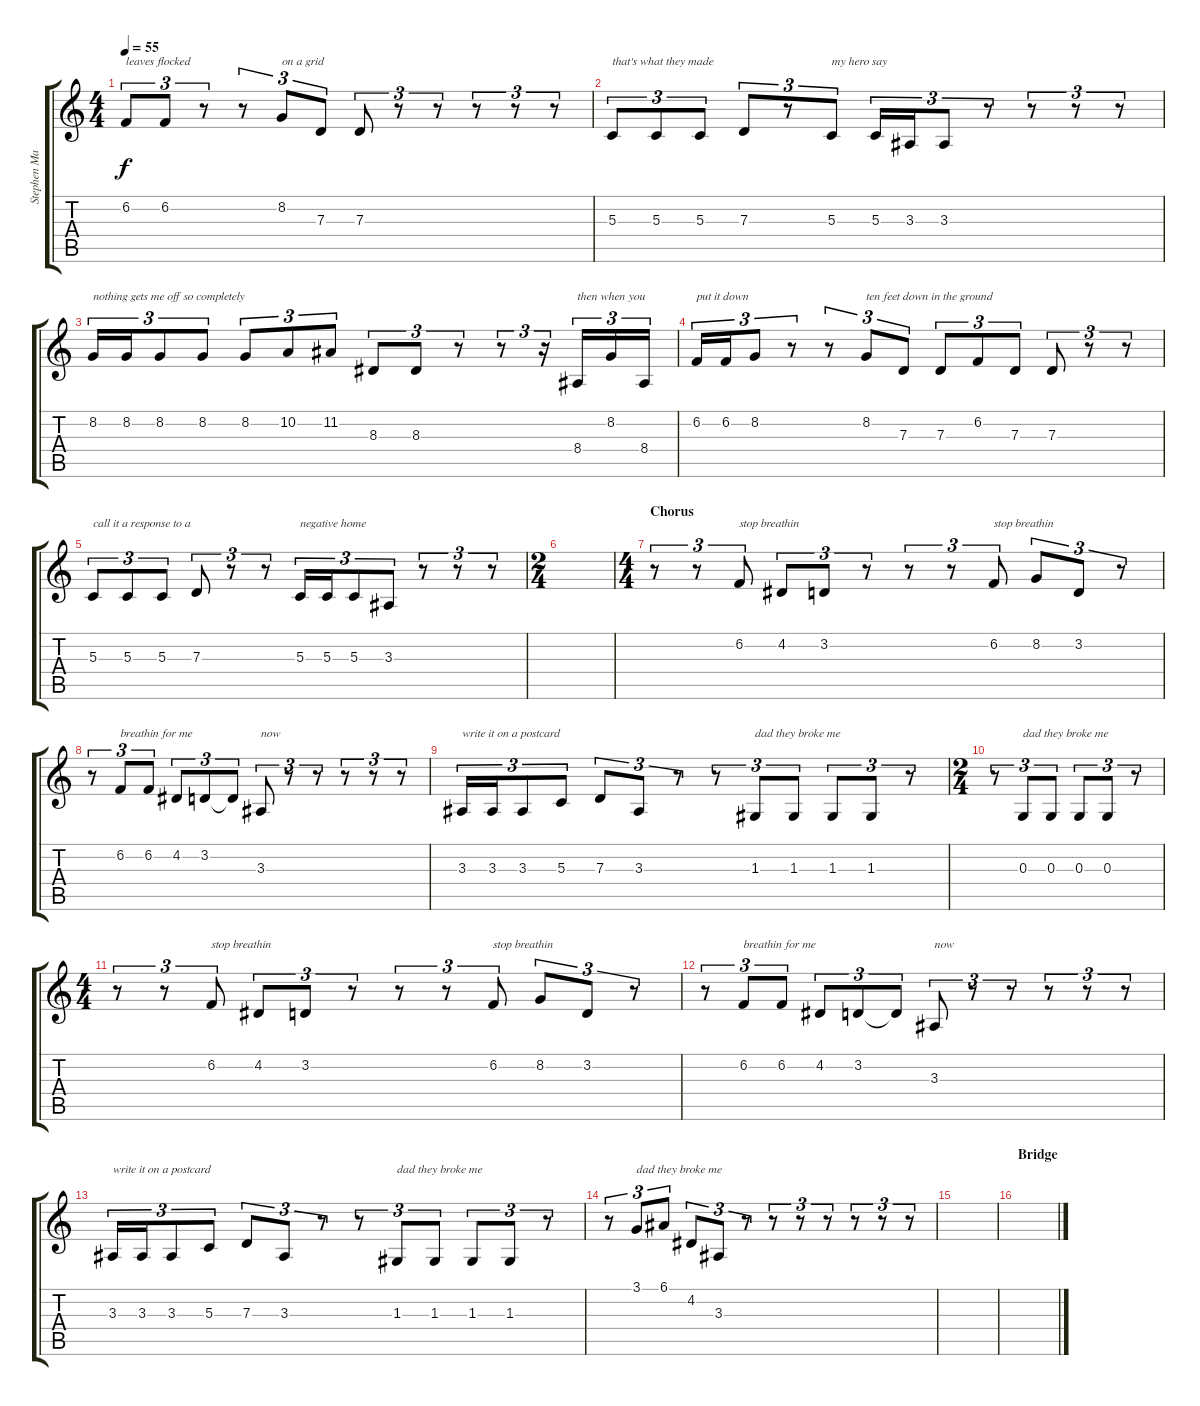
\track ("Stephen Malkmus" "Stephen Ma") {instrument acousticgrandpiano}
\staff {score tabs}
\tuning (E4 B3 G3 D3 A2 E2) {hide}
\ts (4 4)
\tempo 55
\clef g2
\ks c
6.2.8{tu (3 2) txt "leaves flocked" dy f} 6.2.8{tu (3 2)} r.8{tu (3 2)} r.8{tu (3 2)} 8.2.8{tu (3 2) txt "on a grid"} 7.3.8{tu (3 2)} 7.3.8{tu (3 2)} r.8{tu (3 2)} r.8{tu (3 2)} r.8{tu (3 2)} r.8{tu (3 2)} r.8{tu (3 2)} |
5.3.8{tu (3 2) txt "that's what they made"} 5.3.8{tu (3 2)} 5.3.8{tu (3 2)} 7.3.8{tu (3 2)} r.8{tu (3 2)} 5.3.8{tu (3 2) txt "my hero say"} 5.3.16{tu (3 2)} 3.3.16{tu (3 2)} 3.3.8{tu (3 2)} r.8{tu (3 2)} r.8{tu (3 2)} r.8{tu (3 2)} r.8{tu (3 2)} |
8.2.16{tu (3 2) txt "nothing gets me off so completely"} 8.2.16{tu (3 2)} 8.2.8{tu (3 2)} 8.2.8{tu (3 2)} 8.2.8{tu (3 2)} 10.2.8{tu (3 2)} 11.2.8{tu (3 2)} 8.3.8{tu (3 2)} 8.3.8{tu (3 2)} r.8{tu (3 2)} r.8{tu (3 2)} r.16{tu (3 2)} 8.4.16{tu (3 2) txt "then when you"} 8.2.16{tu (3 2)} 8.4.16{tu (3 2)} |
6.2.16{tu (3 2) txt "put it down"} 6.2.16{tu (3 2)} 8.2.8{tu (3 2)} r.8{tu (3 2)} r.8{tu (3 2)} 8.2.8{tu (3 2) txt "ten feet down in the ground"} 7.3.8{tu (3 2)} 7.3.8{tu (3 2)} 6.2.8{tu (3 2)} 7.3.8{tu (3 2)} 7.3.8{tu (3 2)} r.8{tu (3 2)} r.8{tu (3 2)} |
5.3.8{tu (3 2) txt "call it a response to a"} 5.3.8{tu (3 2)} 5.3.8{tu (3 2)} 7.3.8{tu (3 2)} r.8{tu (3 2)} r.8{tu (3 2)} 5.3.16{tu (3 2) txt "negative home"} 5.3.16{tu (3 2)} 5.3.8{tu (3 2)} 3.3.8{tu (3 2)} r.8{tu (3 2)} r.8{tu (3 2)} r.8{tu (3 2)} |
\ts (2 4)
|
\ts (4 4)
\section ("" "Chorus")
r.8{tu (3 2)} r.8{tu (3 2)} 6.2.8{tu (3 2) txt "stop breathin"} 4.2.8{tu (3 2)} 3.2.8{tu (3 2)} r.8{tu (3 2)} r.8{tu (3 2)} r.8{tu (3 2)} 6.2.8{tu (3 2) txt "stop breathin"} 8.2.8{tu (3 2)} 3.2.8{tu (3 2)} r.8{tu (3 2)} |
r.8{tu (3 2)} 6.2.8{tu (3 2) txt "breathin for me"} 6.2.8{tu (3 2)} 4.2.8{tu (3 2)} 3.2.8{tu (3 2)} 3.2{t}.8{tu (3 2)} 3.3.8{tu (3 2) txt "now"} r.8{tu (3 2)} r.8{tu (3 2)} r.8{tu (3 2)} r.8{tu (3 2)} r.8{tu (3 2)} |
3.3.16{tu (3 2) txt "write it on a postcard"} 3.3.16{tu (3 2)} 3.3.8{tu (3 2)} 5.3.8{tu (3 2)} 7.3.8{tu (3 2)} 3.3.8{tu (3 2)} r.8{tu (3 2)} r.8{tu (3 2)} 1.3.8{tu (3 2) txt "dad they broke me"} 1.3.8{tu (3 2)} 1.3.8{tu (3 2)} 1.3.8{tu (3 2)} r.8{tu (3 2)} |
\ts (2 4)
r.8{tu (3 2)} 0.3.8{tu (3 2) txt "dad they broke me"} 0.3.8{tu (3 2)} 0.3.8{tu (3 2)} 0.3.8{tu (3 2)} r.8{tu (3 2)} |
\ts (4 4)
r.8{tu (3 2)} r.8{tu (3 2)} 6.2.8{tu (3 2) txt "stop breathin"} 4.2.8{tu (3 2)} 3.2.8{tu (3 2)} r.8{tu (3 2)} r.8{tu (3 2)} r.8{tu (3 2)} 6.2.8{tu (3 2) txt "stop breathin"} 8.2.8{tu (3 2)} 3.2.8{tu (3 2)} r.8{tu (3 2)} |
r.8{tu (3 2)} 6.2.8{tu (3 2) txt "breathin for me"} 6.2.8{tu (3 2)} 4.2.8{tu (3 2)} 3.2.8{tu (3 2)} 3.2{t}.8{tu (3 2)} 3.3.8{tu (3 2) txt "now"} r.8{tu (3 2)} r.8{tu (3 2)} r.8{tu (3 2)} r.8{tu (3 2)} r.8{tu (3 2)} |
3.3.16{tu (3 2) txt "write it on a postcard"} 3.3.16{tu (3 2)} 3.3.8{tu (3 2)} 5.3.8{tu (3 2)} 7.3.8{tu (3 2)} 3.3.8{tu (3 2)} r.8{tu (3 2)} r.8{tu (3 2)} 1.3.8{tu (3 2) txt "dad they broke me"} 1.3.8{tu (3 2)} 1.3.8{tu (3 2)} 1.3.8{tu (3 2)} r.8{tu (3 2)} |
r.8{tu (3 2)} 3.1.8{tu (3 2) txt "dad they broke me"} 6.1.8{tu (3 2)} 4.2.8{tu (3 2)} 3.3.8{tu (3 2)} r.8{tu (3 2)} r.8{tu (3 2)} r.8{tu (3 2)} r.8{tu (3 2)} r.8{tu (3 2)} r.8{tu (3 2)} r.8{tu (3 2)} |
|
\section ("" "Bridge")
